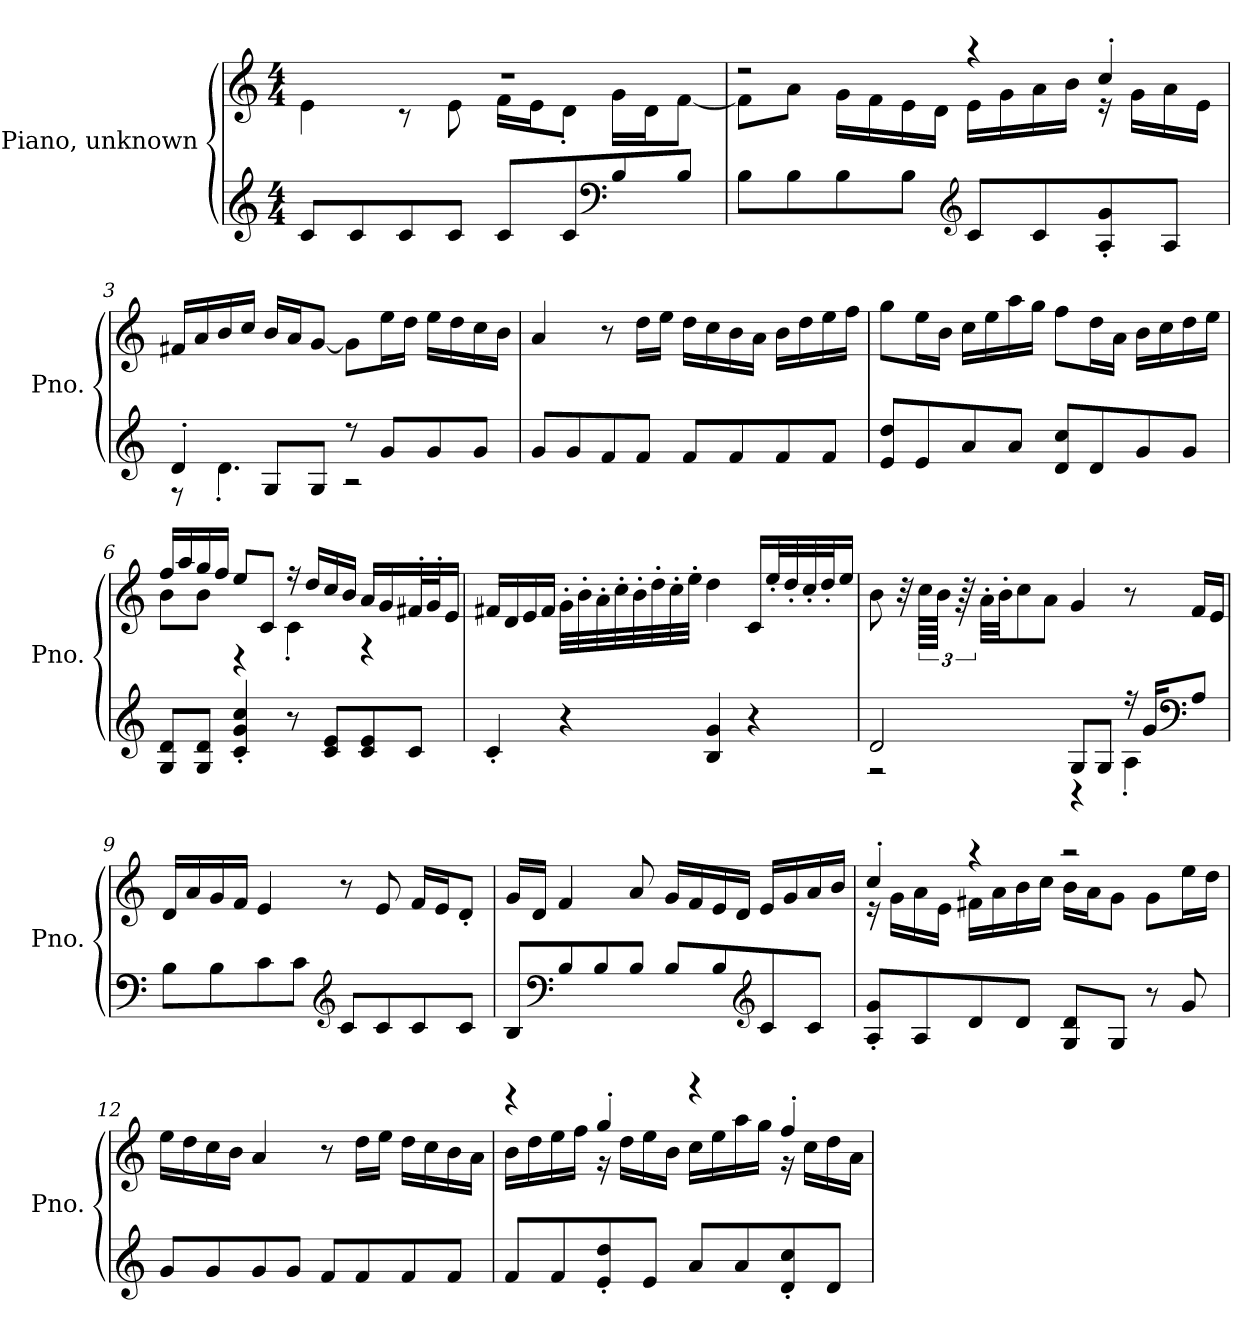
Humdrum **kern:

**kern	**kern
*part1	*part1
*staff2	*staff1
*I"Piano, unknown	*
*I'Pno.	*
*clefG2	*clefG2
*k[]	*k[]
*M4/4	*M4/4
*MM120	*MM120
=1	=1
*	*^
8c/L	1r	4e\
8c/	.	.
8c/	.	8r
8c/J	.	8e\
8c/L	.	16f\LL
.	.	16e\J
8c/	.	8d'\J
*clefF4	*	*
8B/	.	16g\LL
.	.	16d\J
8B/J	.	[8f\J
=2	=2	=2
8B\L	2r	8f\L]
8B\	.	8a\J
8B\	.	16g\LL
.	.	16f\
8B\J	.	16e\
.	.	16d\JJ
*clefG2	*	*
8c/L	4r	16e\LL
.	.	16g\
8c/	.	16a\
.	.	16b\JJ
8A/' 8g/'	4cc'/	16r
.	.	16g\LL
8A/J	.	16a\
.	.	16e\JJ
*	*v	*v
=3	=3
*^	*
4d'/	8r	16f#X/LL
.	.	16a/
.	4.d'\	16b/
.	.	16cc/JJ
8G/L	.	16b/LL
.	.	16a/J
8G/J	.	[8g/J
8r	2r	8g\L]
8g/L	.	16ee\L
.	.	16dd\JJ
8g/	.	16ee\LL
.	.	16dd\
8g/J	.	16cc\
.	.	16b\JJ
*v	*v	*
!!LO:LB:g=z
=4	=4
8g/L	4a/
8g/	.
8f/	8r
8f/J	16dd\LL
.	16ee\JJ
8f/L	16dd\LL
.	16cc\
8f/	16b\
.	16a\JJ
8f/	16b\LL
.	16dd\
8f/J	16ee\
.	16ff\JJ
=5	=5
8e/ 8dd/L	8gg\L
8e/	16ee\L
.	16b\JJ
8a/	16cc\LL
.	16ee\
8a/J	16aa\
.	16gg\JJ
8d/ 8cc/L	8ff\L
8d/	16dd\L
.	16a\JJ
8g/	16b\LL
.	16cc\
8g/J	16dd\
.	16ee\JJ
=6	=6
*	*^
8G/ 8d/L	16ff/LL	8b\L
.	16aa/	.
8G/ 8d/J	16gg/	8b\J
.	16ff/JJ	.
4c/' 4g/' 4cc/'	8ee/L	4r
.	8c/J	.
8r	16r	4c'\
.	16dd/LL	.
8c/ 8e/L	16cc/	.
.	16b/JJ	.
8c/ 8e/	16a/LL	4r
.	16g/	.
8c/J	32f#X'/L	.
.	32g'/J	.
.	16e/JJ	.
*	*v	*v
!!LO:LB:g=z
=7	=7
4c'/	16f#X/LL
.	16d/
.	16e/
.	16f#/JJ
4r	32g'\LLL
.	32b'\
.	32a'\
.	32cc'\
.	32b'\
.	32dd'\
.	32cc'\
.	32ee'\JJJ
4B/ 4g/	4dd\
4r	16c/LL
.	32ee'/L
.	32dd'/
.	32cc'/
.	32dd'/J
.	16ee/JJ
=8	=8
*^	*
2d/	2r	8b\
.	.	32r
.	.	96cc\LLLL
.	.	96b\JJJJ
.	.	96r
.	.	32a'\LLL
.	.	32b'\JJ
.	.	8cc\
.	.	8a\J
8G/L	4r	4g/
8G/J	.	.
16r	4A'\	8r
16g/KL	.	.
*clefF4	*	*
8A/J	.	16f/LL
.	.	16e/JJ
*v	*v	*
!!LO:LB:g=z
=9	=9
8B\L	16d/LL
.	16a/
8B\	16g/
.	16f/JJ
8c\	4e/
8c\J	.
*clefG2	*
8c/L	8r
8c/	8e/
8c/	16f/LL
.	16e/J
8c/J	8d'/J
=10	=10
8B/L	16g/LL
.	16d/JJ
*clefF4	*
8B/	4f/
8B/	.
8B/J	8a/
8B/L	16g/LL
.	16f/
8B/	16e/
.	16d/JJ
*clefG2	*
8c/	16e/LL
.	16g/
8c/J	16a/
.	16b/JJ
=11	=11
*	*^
8A/' 8g/'L	4cc'/	16r
.	.	16g\LL
8A/	.	16a\
.	.	16e\JJ
8d/	4r	16f#X\LL
.	.	16a\
8d/J	.	16b\
.	.	16cc\JJ
8G/ 8d/L	2r	16b\LL
.	.	16a\J
8G/J	.	8g\J
8r	.	8g\L
8g/	.	16ee\L
.	.	16dd\JJ
*	*v	*v
!!LO:LB:g=z
=12	=12
8g/L	16ee\LL
.	16dd\
8g/	16cc\
.	16b\JJ
8g/	4a/
8g/J	.
8f/L	8r
8f/	16dd\LL
.	16ee\JJ
8f/	16dd\LL
.	16cc\
8f/J	16b\
.	16a\JJ
=13	=13
*	*^
8f/L	4r	16b\LL
.	.	16dd\
8f/	.	16ee\
.	.	16ff\JJ
8e/' 8dd/'	4gg'/	16r
.	.	16dd\LL
8e/J	.	16ee\
.	.	16b\JJ
8a/L	4r	16cc\LL
.	.	16ee\
8a/	.	16aa\
.	.	16gg\JJ
8d/' 8cc/'	4ff'/	16r
.	.	16cc\LL
8d/J	.	16dd\
.	.	16a\JJ
*	*v	*v
=	=
*-	*-
